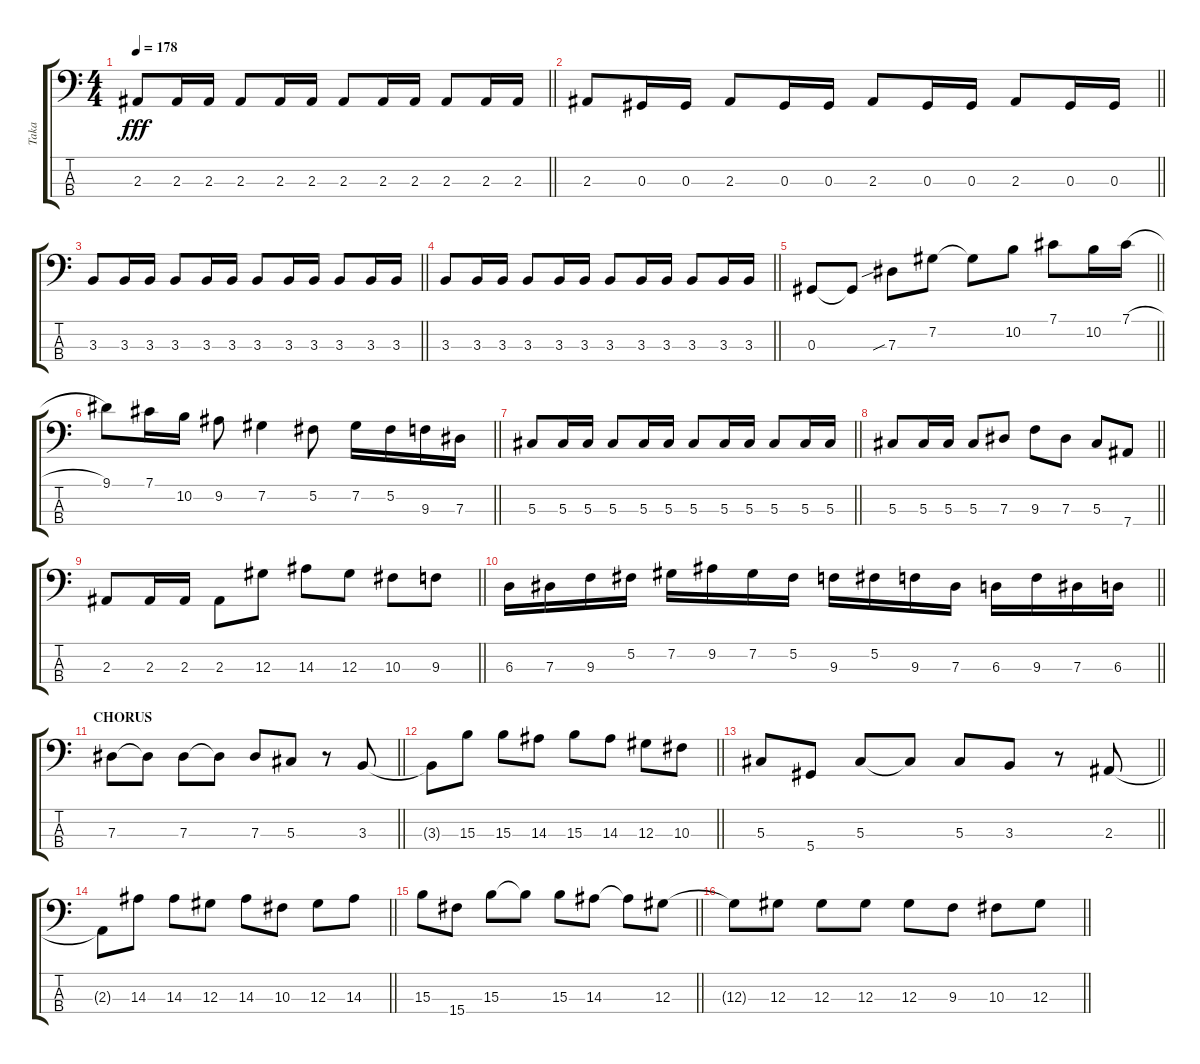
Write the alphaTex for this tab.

\track ("Taka" "Taka") {instrument electricbassfinger}
\staff {score tabs}
\tuning (Gb2 Db2 Ab1 Eb1) {hide}
\ts (4 4)
\tempo 178
\clef f4
\barLineRight lightlight
\ks c
2.3.8{dy fff} 2.3.16 2.3.16 2.3.8 2.3.16 2.3.16 2.3.8 2.3.16 2.3.16 2.3.8 2.3.16 2.3.16 |
\barLineRight lightlight
2.3.8 0.3.16 0.3.16 2.3.8 0.3.16 0.3.16 2.3.8 0.3.16 0.3.16 2.3.8 0.3.16 0.3.16 |
\barLineRight lightlight
3.3.8 3.3.16 3.3.16 3.3.8 3.3.16 3.3.16 3.3.8 3.3.16 3.3.16 3.3.8 3.3.16 3.3.16 |
\barLineRight lightlight
3.3.8 3.3.16 3.3.16 3.3.8 3.3.16 3.3.16 3.3.8 3.3.16 3.3.16 3.3.8 3.3.16 3.3.16 |
\barLineRight lightlight
0.3.8 0.3{t}.8 7.3{sib}.8 7.2.8 7.2{t}.8 10.2.8 7.1.8 10.2.16 7.1{h}.16 |
\barLineRight lightlight
9.1.8 7.1.16 10.2.16 9.2.8 7.2.4 5.2.8 7.2.16 5.2.16 9.3.16 7.3.16 |
\barLineRight lightlight
5.3.8 5.3.16 5.3.16 5.3.8 5.3.16 5.3.16 5.3.8 5.3.16 5.3.16 5.3.8 5.3.16 5.3.16 |
\barLineRight lightlight
5.3.8 5.3.16 5.3.16 5.3.8 7.3.8 9.3.8 7.3.8 5.3.8 7.4.8 |
\barLineRight lightlight
2.3.8 2.3.16 2.3.16 2.3.8 12.3.8 14.3.8 12.3.8 10.3.8 9.3.8 |
\barLineRight lightlight
6.3.16 7.3.16 9.3.16 5.2.16 7.2.16 9.2.16 7.2.16 5.2.16 9.3.16 5.2.16 9.3.16 7.3.16 6.3.16 9.3.16 7.3.16 6.3.16 |
\section ("" "CHORUS")
\barLineRight lightlight
7.3.8 7.3{t}.8 7.3.8 7.3{t}.8 7.3.8 5.3.8 r.8 3.3.8 |
\barLineRight lightlight
3.3{t}.8 15.3.8 15.3.8 14.3.8 15.3.8 14.3.8 12.3.8 10.3.8 |
\barLineRight lightlight
5.3.8 5.4.8 5.3.8 5.3{t}.8 5.3.8 3.3.8 r.8 2.3.8 |
\barLineRight lightlight
2.3{t}.8 14.3.8 14.3.8 12.3.8 14.3.8 10.3.8 12.3.8 14.3.8 |
\barLineRight lightlight
15.3.8 15.4.8 15.3.8 15.3{t}.8 15.3.8 14.3.8 14.3{t}.8 12.3.8 |
\barLineRight lightlight
12.3{t}.8 12.3.8 12.3.8 12.3.8 12.3.8 9.3.8 10.3.8 12.3.8
